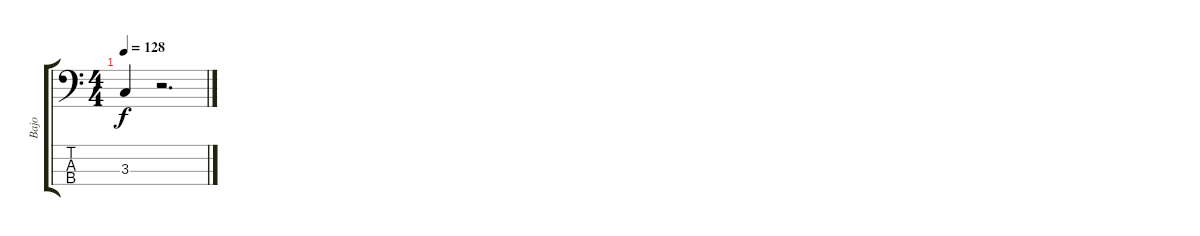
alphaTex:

\track ("Bajo" "Bajo") {instrument electricbasspick}
\staff {score tabs}
\tuning (G2 D2 A1 E1) {hide}
\ts (4 4)
\tempo 128
\clef f4
\ks c
3.3.4{dy f} r.2{d}
